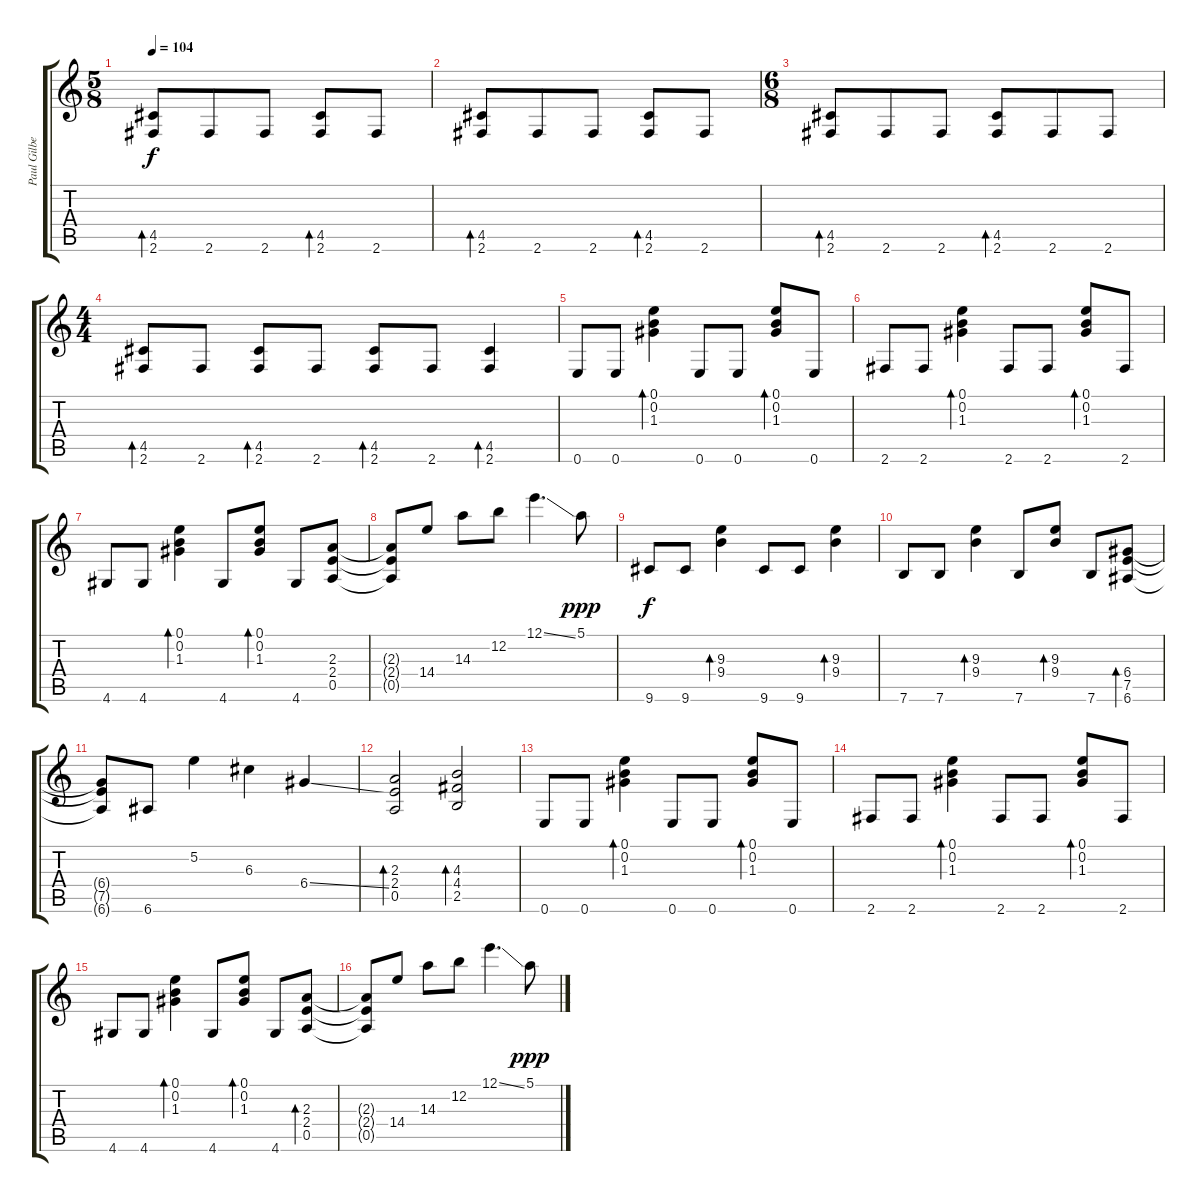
\track ("Paul Gilbert" "Paul Gilbe") {instrument overdrivenguitar}
\staff {score tabs}
\tuning (E4 B3 G3 D3 A2 E2) {hide}
\ts (5 8)
\tempo 104
\clef g2
\ks c
(4.5 2.6).8{bd 30 dy f} 2.6.8 2.6.8 (4.5 2.6).8{bd 30} 2.6.8 |
(4.5 2.6).8{bd 30} 2.6.8 2.6.8 (4.5 2.6).8{bd 30} 2.6.8 |
\ts (6 8)
(4.5 2.6).8{bd 30} 2.6.8 2.6.8 (4.5 2.6).8{bd 30} 2.6.8 2.6.8 |
\ts (4 4)
(4.5 2.6).8{bd 30} 2.6.8 (4.5 2.6).8{bd 30} 2.6.8 (4.5 2.6).8{bd 30} 2.6.8 (4.5 2.6).4{bd 30} |
0.6.8 0.6.8 (0.1 0.2 1.3).4{bd 30} 0.6.8 0.6.8 (0.1 0.2 1.3).8{bd 30} 0.6.8 |
2.6.8 2.6.8 (0.1 0.2 1.3).4{bd 30} 2.6.8 2.6.8 (0.1 0.2 1.3).8{bd 30} 2.6.8 |
4.6.8 4.6.8 (0.1 0.2 1.3).4{bd 30} 4.6.8 (0.1 0.2 1.3).8{bd 30} 4.6.8 (2.3 2.4 0.5).8 |
(2.3{t} 2.4{t} 0.5{t}).8 14.4.8 14.3.8 12.2.8 12.1{ss}.4{d} 5.1.8{dy ppp} |
9.6.8{dy f} 9.6.8 (9.3 9.4).4{bd 30} 9.6.8 9.6.8 (9.3 9.4).4{bd 30} |
7.6.8 7.6.8 (9.3 9.4).4{bd 30} 7.6.8 (9.3 9.4).8{bd 30} 7.6.8 (6.4 7.5 6.6).8{bd 30} |
(6.4{t} 7.5{t} 6.6{t}).8 6.6.8 5.2.4 6.3.4 6.4{ss}.4 |
(2.3 2.4 0.5).2{bd 30} (4.3 4.4 2.5).2{bd 30} |
0.6.8 0.6.8 (0.1 0.2 1.3).4{bd 30} 0.6.8 0.6.8 (0.1 0.2 1.3).8{bd 30} 0.6.8 |
2.6.8 2.6.8 (0.1 0.2 1.3).4{bd 30} 2.6.8 2.6.8 (0.1 0.2 1.3).8{bd 30} 2.6.8 |
4.6.8 4.6.8 (0.1 0.2 1.3).4{bd 30} 4.6.8 (0.1 0.2 1.3).8{bd 30} 4.6.8 (2.3 2.4 0.5).8{bd 30} |
(2.3{t} 2.4{t} 0.5{t}).8 14.4.8 14.3.8 12.2.8 12.1{ss}.4{d} 5.1.8{dy ppp}
